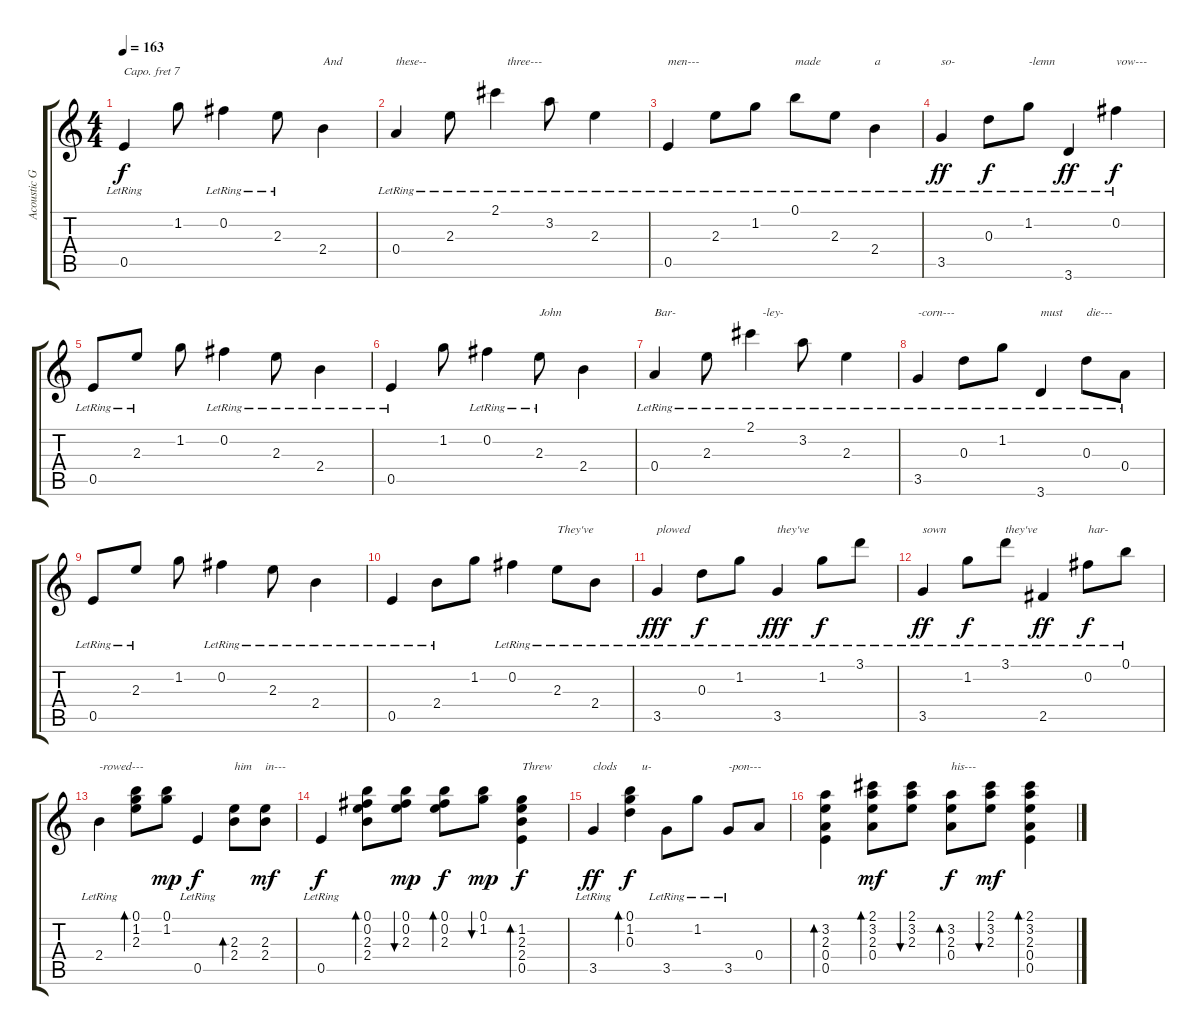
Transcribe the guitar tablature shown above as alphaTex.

\track ("Acoustic Guitar" "Acoustic G") {instrument acousticguitarsteel}
\staff {score tabs}
\capo 7
\tuning (E4 B3 G3 D3 A2 E2) {hide}
\ts (4 4)
\tempo 163
\clef g2
\ks c
0.5{lr}.4{dy f} 1.2.8 0.2{lr}.4 2.3{lr}.8 2.4.4{txt "And"} |
0.4{lr}.4{txt "these--" volume 7} 2.3{lr}.8 2.1{lr}.4{txt "    three---"} 3.2{lr}.8 2.3{lr}.4 |
0.5{lr}.4{txt "men---"} 2.3{lr}.8 1.2{lr}.8 0.1{lr}.8{txt "made"} 2.3{lr}.8 2.4{lr}.4{txt "a"} |
3.5{lr}.4{txt "so-" dy ff} 0.3{lr}.8{dy f} 1.2{lr}.8{txt "-lemn"} 3.6{lr}.4{dy ff} 0.2{lr}.4{txt "vow---" dy f} |
0.5{lr}.8 2.3{lr}.8 1.2.8 0.2{lr}.4 2.3{lr}.8 2.4{lr}.4 |
0.5{lr}.4 1.2.8 0.2{lr}.4 2.3{lr}.8{txt "John"} 2.4.4 |
0.4{lr}.4{txt "Bar-"} 2.3{lr}.8 2.1{lr}.4{txt "    -ley-"} 3.2{lr}.8 2.3{lr}.4 |
3.5{lr}.4{txt "-corn---"} 0.3{lr}.8 1.2{lr}.8 3.6{lr}.4{txt "must"} 0.3{lr}.8{txt "die---"} 0.4{lr}.8 |
0.5{lr}.8 2.3{lr}.8 1.2.8 0.2{lr}.4 2.3{lr}.8 2.4{lr}.4 |
0.5{lr}.4 2.4{lr}.8 1.2.8 0.2{lr}.4 2.3{lr}.8{txt "They've"} 2.4{lr}.8 |
3.5{lr}.4{txt "plowed" dy fff} 0.3{lr}.8{dy f} 1.2{lr}.8 3.5{lr}.4{txt "they've" dy fff} 1.2{lr}.8{dy f} 3.1{lr}.8 |
3.5{lr}.4{txt "sown" dy ff} 1.2{lr}.8{dy f} 3.1{lr}.8{txt "they've"} 2.5{lr}.4{dy ff} 0.2{lr}.8{txt "har-" dy f} 0.1{lr}.8 |
2.4{lr}.4{txt "-rowed---"} (0.1 1.2 2.3).8{bd 60} (0.1 1.2).8{dy mp} 0.5{lr}.4{dy f} (2.3 2.4).8{bd 60 txt "him"} (2.3 2.4).8{txt "in---" dy mf} |
0.5{lr}.4{dy f} (0.1 0.2 2.3 2.4).8{bd 120} (0.1 0.2 2.3).8{bu 120 dy mp} (0.1 0.2 2.3).8{bd 60 dy f} (0.1 1.2).8{bu 120 dy mp} (1.2 2.3 2.4 0.5).4{bd 120 txt "Threw" dy f} |
3.5{lr}.4{txt "clods" dy ff} (0.1 1.2 0.3).4{bd 60 txt "    u-" dy f} 3.5{lr}.8 1.2{lr}.8 3.5{lr}.8{txt "-pon---"} 0.4.8 |
(3.2 2.3 0.4 0.5).4{bd 120} (2.1 3.2 2.3 0.4).8{bd 120 dy mf} (2.1 3.2 2.3).8{bu 120} (3.2 2.3 0.4).8{bd 120 txt "his---" dy f} (2.1 3.2 2.3).8{bu 120 dy mf} (2.1 3.2 2.3 0.4 0.5).4{bd 120}
